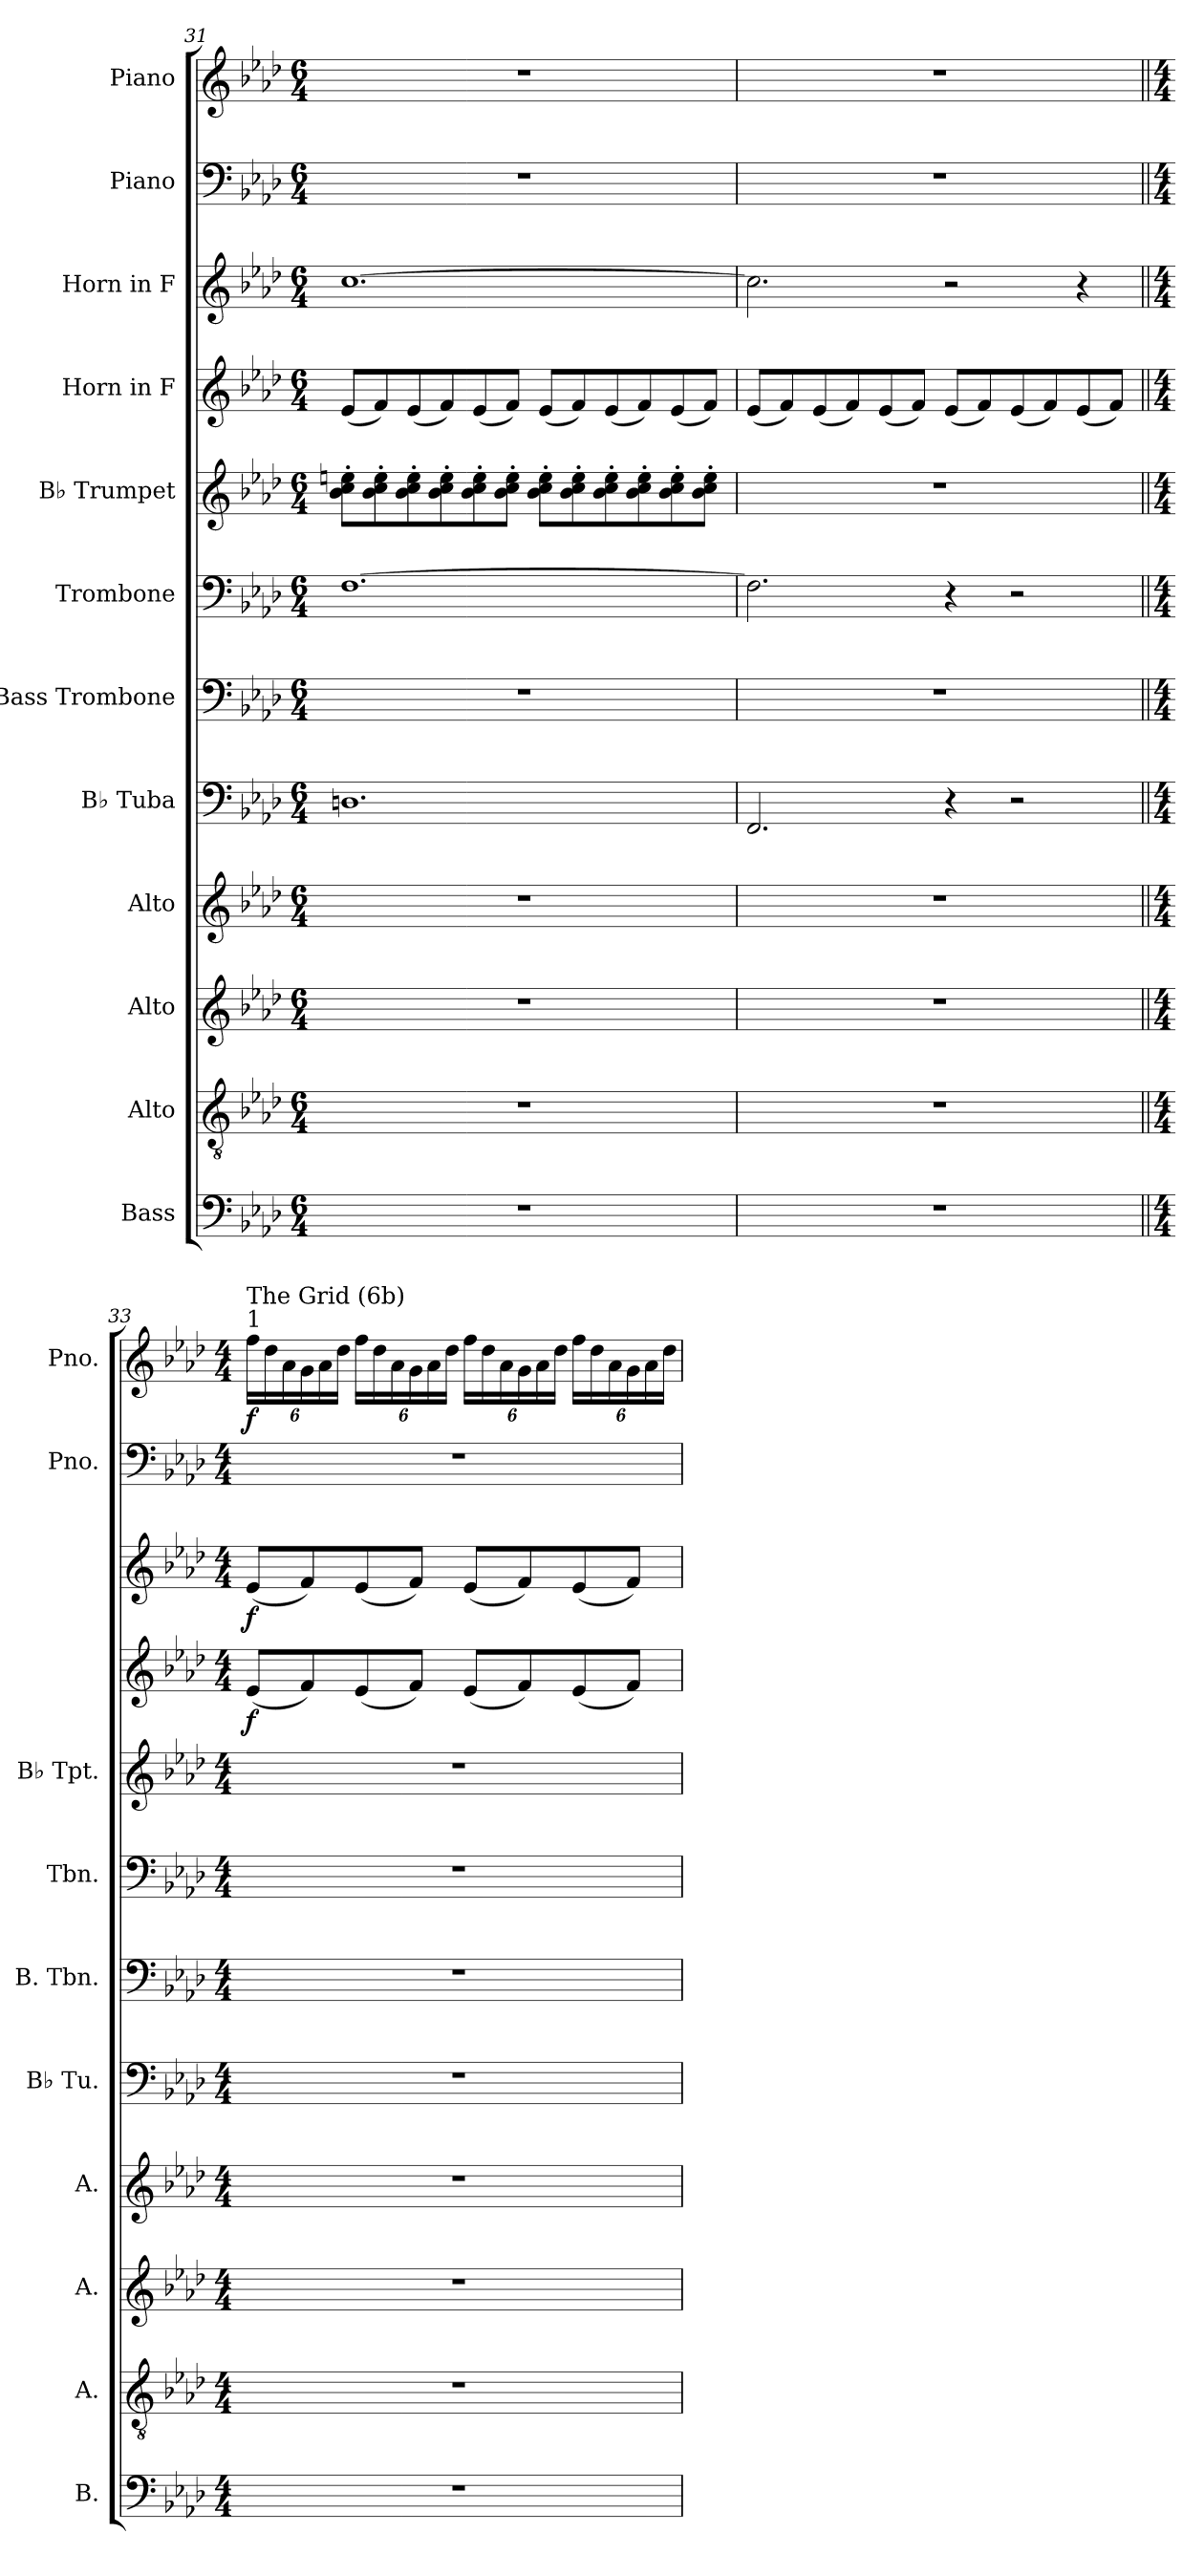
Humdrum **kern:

**kern	**kern	**kern	**kern	**kern	**kern	**kern	**kern	**kern	**dynam	**kern	**dynam	**kern	**kern	**dynam
*part12	*part11	*part10	*part9	*part8	*part7	*part6	*part5	*part4	*part4	*part3	*part3	*part2	*part1	*part1
*staff12	*staff11	*staff10	*staff9	*staff8	*staff7	*staff6	*staff5	*staff4	*staff4	*staff3	*staff3	*staff2	*staff1	*staff1
*I"Bass	*I"Alto	*I"Alto	*I"Alto	*I"B♭ Tuba	*I"Bass Trombone	*I"Trombone	*I"B♭ Trumpet	*I"Horn in F	*	*I"Horn in F	*	*I"Piano	*I"Piano	*
*I'B.	*I'A.	*I'A.	*I'A.	*I'B♭ Tu.	*I'B. Tbn.	*I'Tbn.	*I'B♭ Tpt.	*	*	*	*	*I'Pno.	*I'Pno.	*
!!LO:PB:g=z
*clefF4	*clefGv2	*clefG2	*clefG2	*clefF4	*clefF4	*clefF4	*clefG2	*clefG2	*	*clefG2	*	*clefF4	*clefG2	*
*	*	*	*	*	*	*	*ITrd1c2	*ITrd4c7	*	*ITrd4c7	*	*	*	*
*k[b-e-a-d-]	*k[b-e-a-d-]	*k[b-e-a-d-]	*k[b-e-a-d-]	*k[b-e-a-d-]	*k[b-e-a-d-]	*k[b-e-a-d-]	*k[b-e-a-d-g-c-]	*k[b-e-a-d-g-]	*	*k[b-e-a-d-g-]	*	*k[b-e-a-d-]	*k[b-e-a-d-]	*
*M6/4	*M6/4	*M6/4	*M6/4	*M6/4	*M6/4	*M6/4	*M6/4	*M6/4	*	*M6/4	*	*M6/4	*M6/4	*
=31	=31	=31	=31	=31	=31	=31	=31	=31	=31	=31	=31	=31	=31	=31
1.r	1.r	1.r	1.r	1.Dn	1.r	[1.F	8a-\' 8b-\' 8ddn\'L	(8A-/L	.	[1.f	.	1.r	1.r	.
.	.	.	.	.	.	.	8a-\' 8b-\' 8dd\'	8B-/)	.	.	.	.	.	.
.	.	.	.	.	.	.	8a-\' 8b-\' 8dd\'	(8A-/	.	.	.	.	.	.
.	.	.	.	.	.	.	8a-\' 8b-\' 8dd\'	8B-/)	.	.	.	.	.	.
.	.	.	.	.	.	.	8a-\' 8b-\' 8dd\'	(8A-/	.	.	.	.	.	.
.	.	.	.	.	.	.	8a-\' 8b-\' 8dd\'J	8B-/J)	.	.	.	.	.	.
.	.	.	.	.	.	.	8a-\' 8b-\' 8dd\'L	(8A-/L	.	.	.	.	.	.
.	.	.	.	.	.	.	8a-\' 8b-\' 8dd\'	8B-/)	.	.	.	.	.	.
.	.	.	.	.	.	.	8a-\' 8b-\' 8dd\'	(8A-/	.	.	.	.	.	.
.	.	.	.	.	.	.	8a-\' 8b-\' 8dd\'	8B-/)	.	.	.	.	.	.
.	.	.	.	.	.	.	8a-\' 8b-\' 8dd\'	(8A-/	.	.	.	.	.	.
.	.	.	.	.	.	.	8a-\' 8b-\' 8dd\'J	8B-/J)	.	.	.	.	.	.
=32	=32	=32	=32	=32	=32	=32	=32	=32	=32	=32	=32	=32	=32	=32
1.r	1.r	1.r	1.r	2.FF/	1.r	2.F\]	1.r	(8A-/L	.	2.f\]	.	1.r	1.r	.
.	.	.	.	.	.	.	.	8B-/)	.	.	.	.	.	.
.	.	.	.	.	.	.	.	(8A-/	.	.	.	.	.	.
.	.	.	.	.	.	.	.	8B-/)	.	.	.	.	.	.
.	.	.	.	.	.	.	.	(8A-/	.	.	.	.	.	.
.	.	.	.	.	.	.	.	8B-/J)	.	.	.	.	.	.
.	.	.	.	4r	.	4r	.	(8A-/L	.	2r	.	.	.	.
.	.	.	.	.	.	.	.	8B-/)	.	.	.	.	.	.
.	.	.	.	2r	.	2r	.	(8A-/	.	.	.	.	.	.
.	.	.	.	.	.	.	.	8B-/)	.	.	.	.	.	.
.	.	.	.	.	.	.	.	(8A-/	.	4r	.	.	.	.
.	.	.	.	.	.	.	.	8B-/J)	.	.	.	.	.	.
!!LO:PB:g=z
=33||	=33||	=33||	=33||	=33||	=33||	=33||	=33||	=33||	=33||	=33||	=33||	=33||	=33||	=33||
*M4/4	*M4/4	*M4/4	*M4/4	*M4/4	*M4/4	*M4/4	*M4/4	*M4/4	*	*M4/4	*	*M4/4	*M4/4	*
*	*	*	*	*	*	*	*	*	*	*	*	*	*Xbrackettup	*
*	*	*	*	*	*	*	*	*	*	*	*	*	*MM100	*
!	!	!	!	!	!	!	!	!	!	!	!	!	!LO:TX:a:t=1	!
!	!	!	!	!	!	!	!	!	!	!	!	!	!LO:TX:a:t=The Grid (6b)	!
!	!	!	!	!	!	!	!	!	!LO:DY:b	!	!LO:DY:b	!	!	!LO:DY:b
1r	1r	1r	1r	1r	1r	1r	1r	(8A-/L	f	(8A-/L	f	1r	24ff\LL	f
.	.	.	.	.	.	.	.	.	.	.	.	.	24dd-\	.
.	.	.	.	.	.	.	.	.	.	.	.	.	24a-\	.
.	.	.	.	.	.	.	.	8B-/)	.	8B-/)	.	.	24g\	.
.	.	.	.	.	.	.	.	.	.	.	.	.	24a-\	.
.	.	.	.	.	.	.	.	.	.	.	.	.	24dd-\JJ	.
.	.	.	.	.	.	.	.	(8A-/	.	(8A-/	.	.	24ff\LL	.
.	.	.	.	.	.	.	.	.	.	.	.	.	24dd-\	.
.	.	.	.	.	.	.	.	.	.	.	.	.	24a-\	.
.	.	.	.	.	.	.	.	8B-/J)	.	8B-/J)	.	.	24g\	.
.	.	.	.	.	.	.	.	.	.	.	.	.	24a-\	.
.	.	.	.	.	.	.	.	.	.	.	.	.	24dd-\JJ	.
.	.	.	.	.	.	.	.	(8A-/L	.	(8A-/L	.	.	24ff\LL	.
.	.	.	.	.	.	.	.	.	.	.	.	.	24dd-\	.
.	.	.	.	.	.	.	.	.	.	.	.	.	24a-\	.
.	.	.	.	.	.	.	.	8B-/)	.	8B-/)	.	.	24g\	.
.	.	.	.	.	.	.	.	.	.	.	.	.	24a-\	.
.	.	.	.	.	.	.	.	.	.	.	.	.	24dd-\JJ	.
.	.	.	.	.	.	.	.	(8A-/	.	(8A-/	.	.	24ff\LL	.
.	.	.	.	.	.	.	.	.	.	.	.	.	24dd-\	.
.	.	.	.	.	.	.	.	.	.	.	.	.	24a-\	.
.	.	.	.	.	.	.	.	8B-/J)	.	8B-/J)	.	.	24g\	.
.	.	.	.	.	.	.	.	.	.	.	.	.	24a-\	.
.	.	.	.	.	.	.	.	.	.	.	.	.	24dd-\JJ	.
=	=	=	=	=	=	=	=	=	=	=	=	=	=	=
*-	*-	*-	*-	*-	*-	*-	*-	*-	*-	*-	*-	*-	*-	*-
